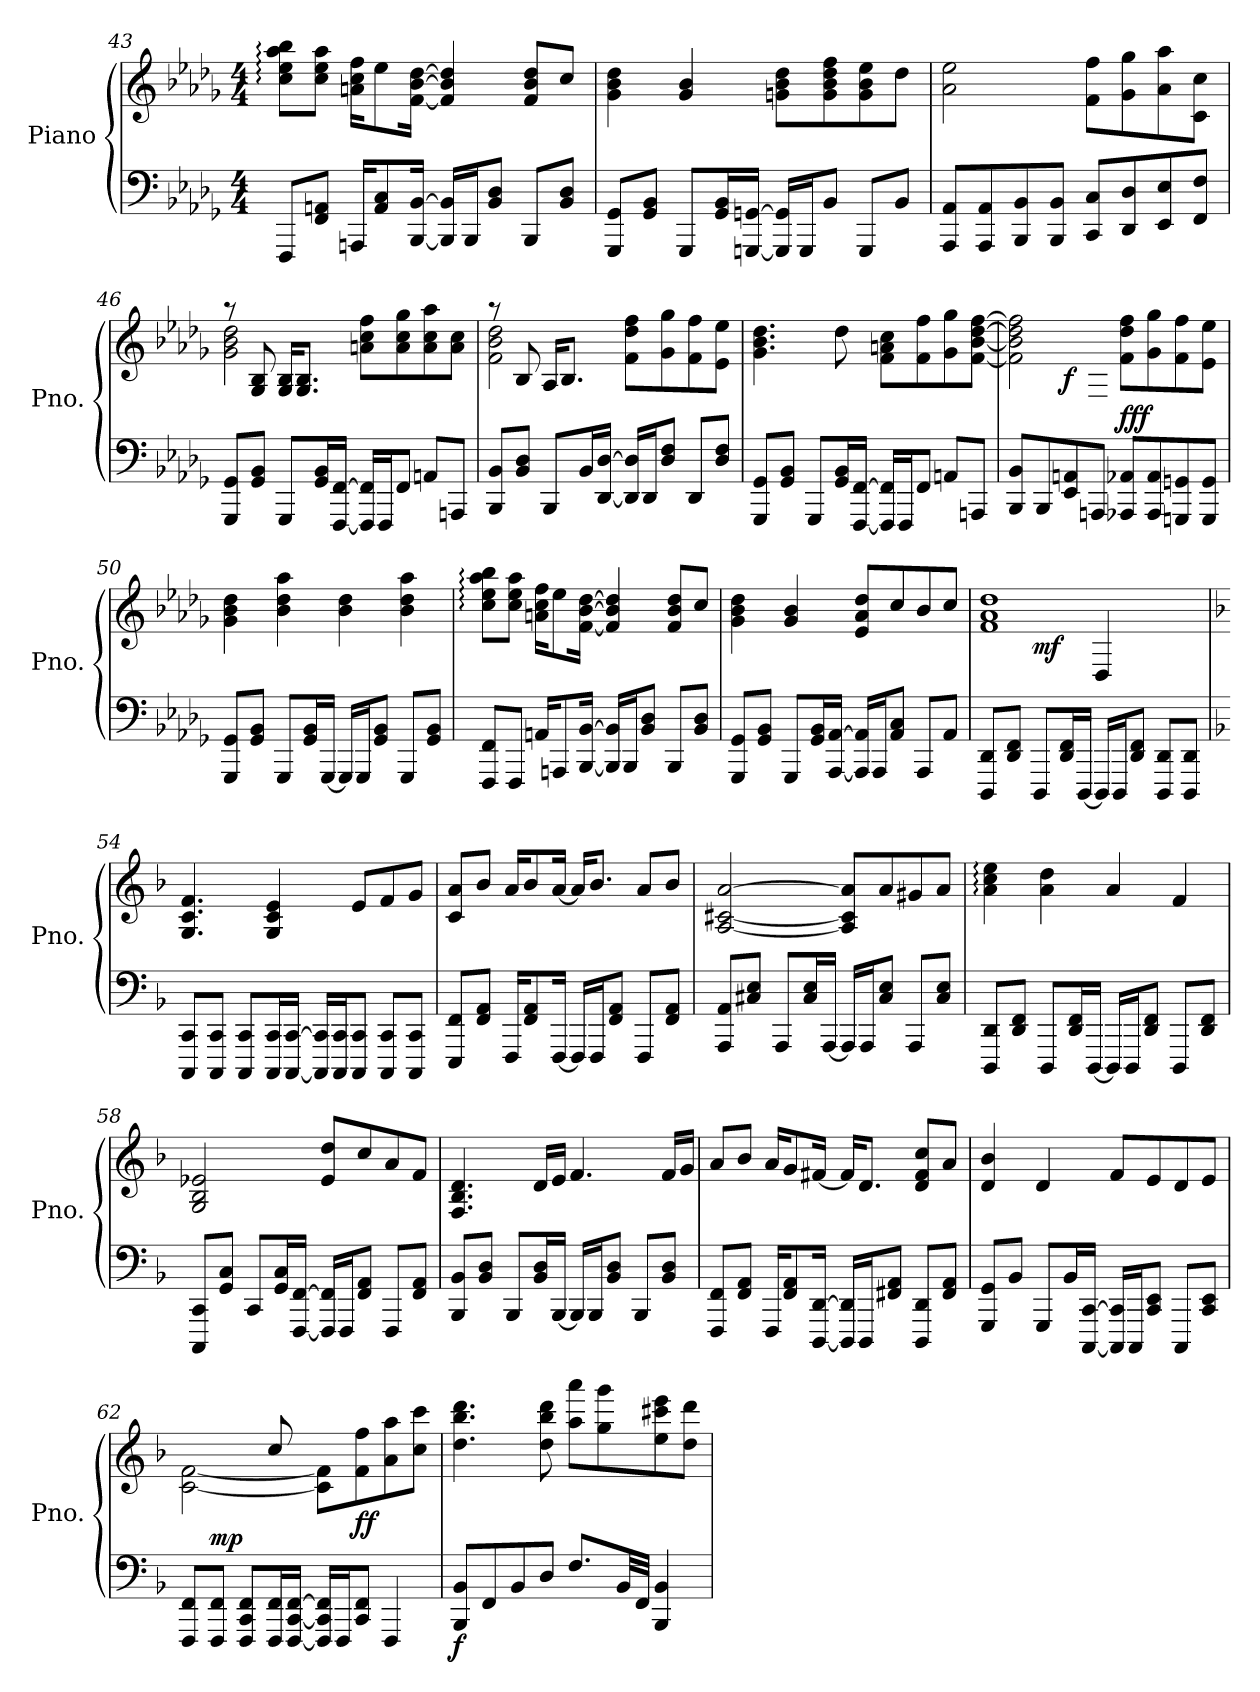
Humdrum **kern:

**kern	**kern	**dynam
*part1	*part1	*part1
*staff2	*staff1	*staff1/2
*I"Piano	*	*
*I'Pno.	*	*
*clefF4	*clefG2	*
*k[b-e-a-d-g-]	*k[b-e-a-d-g-]	*
*M4/4	*M4/4	*
=43	=43	=43
8FFF/L	8cc\: 8ee-\: 8aa-\: 8bb-\:L	.
8FF/ 8AAn/J	8cc\ 8ee-\ 8aa-\J	.
16AAAn/KL	16an\ 16cc\ 16ff\KL	.
8AA/ 8C/	8ee-\	.
[16BBB-/ [16BB-/Jk	[16f\ [16b-\ [16dd-\Jk	.
16BBB-/] 16BB-/]LL	4f/] 4b-/] 4dd-/]	.
16BBB-/J	.	.
8BB-/ 8D-/J	.	.
8BBB-/L	8f/ 8b-/ 8dd-/L	.
8BB-/ 8D-/J	8cc/J	.
!!LO:LB:g=z
=44	=44	=44
8GGG-/ 8GG-/L	4g-\ 4b-\ 4dd-\	.
8GG-/ 8BB-/J	.	.
8GGG-/L	4g-/ 4b-/	.
16GG-/ 16BB-/L	.	.
[16GGGn/ [16GGn/JJ	.	.
16GGG/] 16GG/]LL	8gn\ 8b-\ 8dd-\L	.
16GGG/J	.	.
8BB-/J	8g\ 8b-\ 8dd-\ 8ff\	.
8GGG/L	8g\ 8b-\ 8ee-\	.
8BB-/J	8dd-\J	.
=45	=45	=45
8AAA-/ 8AA-/L	2a-\ 2ee-\	.
8AAA-/ 8AA-/	.	.
8BBB-/ 8BB-/	.	.
8BBB-/ 8BB-/J	.	.
8CC/ 8C/L	8f\ 8ff\L	.
8DD-/ 8D-/	8g-\ 8gg-\	.
8EE-/ 8E-/	8a-\ 8aa-\	.
8FF/ 8F/J	8c\ 8cc\J	.
=46	=46	=46
*	*^	*
8GGG-/ 8GG-/L	8r	2g-\ 2b-\ 2dd-\	.
8GG-/ 8BB-/J	8G-/ 8B-/	.	.
8GGG-/L	16G-/ 16B-/KL	.	.
.	8.G-/ 8.B-/J	.	.
16GG-/ 16BB-/L	.	.	.
[16FFF/ [16FF/JJ	.	.	.
16FFF/] 16FF/]LL	8an\ 8cc\ 8ff\L	2ryy	.
16FFF/J	.	.	.
8FF/J	8a\ 8cc\ 8gg-\	.	.
8AAn/L	8a\ 8cc\ 8aa-\	.	.
8AAAn/J	8a\ 8cc\J	.	.
!!LO:PB:g=z	!!
=47	=47	=47	=47
8BBB-/ 8BB-/L	8r	2f\ 2b-\ 2dd-\	.
8BB-/ 8D-/J	8B-/	.	.
8BBB-/L	16A-/KL	.	.
.	8.B-/J	.	.
16BB-/L	.	.	.
[16DD-/ [16D-/JJ	.	.	.
16DD-/] 16D-/]LL	8f\ 8dd-\ 8ff\L	2ryy	.
16DD-/J	.	.	.
8D-/ 8F/J	8g-\ 8gg-\	.	.
8DD-/L	8f\ 8ff\	.	.
8D-/ 8F/J	8e-\ 8ee-\J	.	.
*	*v	*v	*
=48	=48	=48
8GGG-/ 8GG-/L	4.g-\ 4.b-\ 4.dd-\	.
8GG-/ 8BB-/J	.	.
8GGG-/L	.	.
16GG-/ 16BB-/L	8dd-\	.
[16FFF/ [16FF/JJ	.	.
16FFF/] 16FF/]LL	8f\ 8an\ 8cc\L	.
16FFF/J	.	.
8FF/J	8f\ 8ff\	.
8AAn/L	8g-\ 8gg-\	.
8AAAn/J	[8f\ [8b-\ [8dd-\ [8ff\J	.
=49	=49	=49
*	*^	*
8BBB-/ 8BB-/L	4ryy	2f\] 2b-\] 2dd-\] 2ff\]	.
8BBB-/	.	.	.
!	!	!	!LO:DY:b
8EE-/ 8AAn/	8dd-/Lyy	.	f
8AAAn/J	8F/J	.	.
!	!	!	!LO:DY:b
8AAA-X/ 8AA-X/L	8f\ 8dd-\ 8ff\L	2ryy	fff
8AAA-/ 8AA-/	8g-\ 8gg-\	.	.
8GGGn/ 8GGn/	8f\ 8ff\	.	.
8GGG/ 8GG/J	8e-\ 8ee-\J	.	.
*	*v	*v	*
!!LO:LB:g=z
=50	=50	=50
8GGG-/ 8GG-/L	4g-\ 4b-\ 4dd-\	.
8GG-/ 8BB-/J	.	.
8GGG-/L	4b-\ 4dd-\ 4aa-\	.
16GG-/ 16BB-/L	.	.
[16GGG-/JJ	.	.
16GGG-/LL]	4b-\ 4dd-\	.
16GGG-/J	.	.
8GG-/ 8BB-/J	.	.
8GGG-/L	4b-\ 4dd-\ 4aa-\	.
8GG-/ 8BB-/J	.	.
=51	=51	=51
8FFF/ 8FF/L	8cc\: 8ee-\: 8aa-\: 8bb-\:L	.
8FFF/J	8cc\ 8ee-\ 8aa-\J	.
16AAn/KL	16an\ 16cc\ 16ff\KL	.
8AAAn/	8ee-\	.
[16BBB-/ [16BB-/Jk	[16f\ [16b-\ [16dd-\Jk	.
16BBB-/] 16BB-/]LL	4f/] 4b-/] 4dd-/]	.
16BBB-/J	.	.
8BB-/ 8D-/J	.	.
8BBB-/L	8f/ 8b-/ 8dd-/L	.
8BB-/ 8D-/J	8cc/J	.
=52	=52	=52
8GGG-/ 8GG-/L	4g-\ 4b-\ 4dd-\	.
8GG-/ 8BB-/J	.	.
8GGG-/L	4g-/ 4b-/	.
16GG-/ 16BB-/L	.	.
[16AAA-/ [16AA-/JJ	.	.
16AAA-/] 16AA-/]LL	8e-/ 8a-/ 8dd-/L	.
16AAA-/J	.	.
8AA-/ 8C/J	8cc/	.
8AAA-/L	8b-/	.
8AA-/J	8cc/J	.
!!LO:LB:g=z
=53	=53	=53
*	*^	*
8DDD-/ 8DD-/L	4ryy	1f 1a- 1dd-	.
8DD-/ 8FF/J	.	.	.
!	!	!	!LO:DY:b
8DDD-/L	4dd-/yy	.	mf
16DD-/ 16FF/L	.	.	.
[16DDD-/JJ	.	.	.
16DDD-/LL]	4D-/	.	.
16DDD-/J	.	.	.
8DD-/ 8FF/J	.	.	.
8DDD-/ 8DD-/L	4ryy	.	.
8DDD-/ 8DD-/J	.	.	.
*	*v	*v	*
=54	=54	=54
*k[b-]	*k[b-]	*
!	!	!LO:DY:b=2
!	!	!LO:DY:n=1:b
8CCC/ 8CC/L	4.G/ 4.c/ 4.f/	mf f
8CCC/ 8CC/J	.	.
8CCC/ 8CC/L	.	.
16CCC/ 16CC/L	4G/ 4c/ 4e/	.
[16CCC/ [16CC/JJ	.	.
16CCC/] 16CC/]LL	.	.
16CCC/ 16CC/J	.	.
8CCC/ 8CC/J	8e/L	.
8CCC/ 8CC/L	8f/	.
8CCC/ 8CC/J	8g/J	.
=55	=55	=55
8EEE/ 8FF/L	8c/ 8a/L	.
8FF/ 8AA/J	8b-/J	.
16FFF/KL	16a/KL	.
8FF/ 8AA/	8b-/	.
[16FFF/Jk	[16a/Jk	.
16FFF/LL]	16a/KL]	.
16FFF/J	8.b-/J	.
8FF/ 8AA/J	.	.
8FFF/L	8a/L	.
8FF/ 8AA/J	8b-/J	.
!!LO:LB:g=z
=56	=56	=56
8AAA/ 8AA/L	[2A/ [2c#X/ [2a/	.
8C#X/ 8E/J	.	.
8AAA/L	.	.
16C#/ 16E/L	.	.
[16AAA/JJ	.	.
16AAA/LL]	8A/] 8c#/] 8a/]L	.
16AAA/J	.	.
8C#/ 8E/J	8a/	.
8AAA/L	8g#X/	.
8C#/ 8E/J	8a/J	.
=57	=57	=57
8DDD/ 8DD/L	4a\: 4cc\: 4ee\:	.
8DD/ 8FF/J	.	.
8DDD/L	4a\ 4dd\	.
16DD/ 16FF/L	.	.
[16DDD/JJ	.	.
16DDD/LL]	4a/	.
16DDD/J	.	.
8DD/ 8FF/J	.	.
8DDD/L	4f/	.
8DD/ 8FF/J	.	.
=58	=58	=58
8CCC/ 8CC/L	2G/ 2B-/ 2e-X/	.
8GG/ 8C/J	.	.
8CC/L	.	.
16GG/ 16C/L	.	.
[16FFF/ [16FF/JJ	.	.
16FFF/] 16FF/]LL	8e-/ 8dd/L	.
16FFF/J	.	.
8FF/ 8AA/J	8cc/	.
8FFF/L	8a/	.
8FF/ 8AA/J	8f/J	.
!!LO:LB:g=z
=59	=59	=59
8BBB-/ 8BB-/L	4.F/ 4.B-/ 4.d/	.
8BB-/ 8D/J	.	.
8BBB-/L	.	.
16BB-/ 16D/L	16d/LL	.
[16BBB-/JJ	16e/JJ	.
16BBB-/LL]	4.f/	.
16BBB-/J	.	.
8BB-/ 8D/J	.	.
8BBB-/L	.	.
8BB-/ 8D/J	16f/LL	.
.	16g/JJ	.
=60	=60	=60
8FFF/ 8FF/L	8a/L	.
8FF/ 8AA/J	8b-/J	.
16FFF/KL	16a/KL	.
8FF/ 8AA/	8g/	.
[16DDD/ [16DD/Jk	[16f#X/Jk	.
16DDD/] 16DD/]LL	16f#/KL]	.
16DDD/J	8.d/J	.
8FF#X/ 8AA/J	.	.
8DDD/ 8DD/L	8d/ 8f#/ 8cc/L	.
8FF#/ 8AA/J	8a/J	.
=61	=61	=61
8GGG/ 8GG/L	4d/ 4b-/	.
8BB-/J	.	.
8GGG/L	4d/	.
16BB-/L	.	.
[16CCC/ [16CC/JJ	.	.
16CCC/] 16CC/]LL	8f/L	.
16CCC/J	.	.
8CC/ 8EE/J	8e/	.
8CCC/L	8d/	.
8CC/ 8EE/J	8e/J	.
!!LO:PB:g=z
=62	=62	=62
*	*^	*
8FFF/ 8FF/L	8ryy	[2c\ [2f\	.
!	!	!	!LO:DY:b
8FFF/ 8FF/J	4C/yy	.	mp
8FFF/ 8CC/ 8FF/L	.	.	.
16FFF/ 16FF/L	8cc/	.	.
[16FFF/ [16CC/ [16FF/JJ	.	.	.
16FFF/] 16CC/] 16FF/]LL	2ryy	8c\] 8f\]L	.
16FFF/J	.	.	.
!	!	!	!LO:DY:b
8CC/ 8FF/J	.	8f\ 8ff\	ff
4FFF/	.	8a\ 8aa\	.
.	.	8cc\ 8ccc\J	.
=63	=63	=63	=63
!	!	!	!LO:DY:b=2
*	*v	*v	*
8BBB-/ 8BB-/L	4.dd\ 4.bb-\ 4.ddd\	f
8FF/	.	.
8BB-/	.	.
8D/J	8dd\ 8bb-\ 8ddd\	.
8.F/L	8aa\ 8aaa\L	.
.	8gg\ 8ggg\	.
32BB-/LL	.	.
32FF/JJJ	.	.
4BBB-/ 4BB-/	8ee\ 8ccc#X\ 8eee\	.
.	8dd\ 8ddd\J	.
=	=	=
*-	*-	*-
